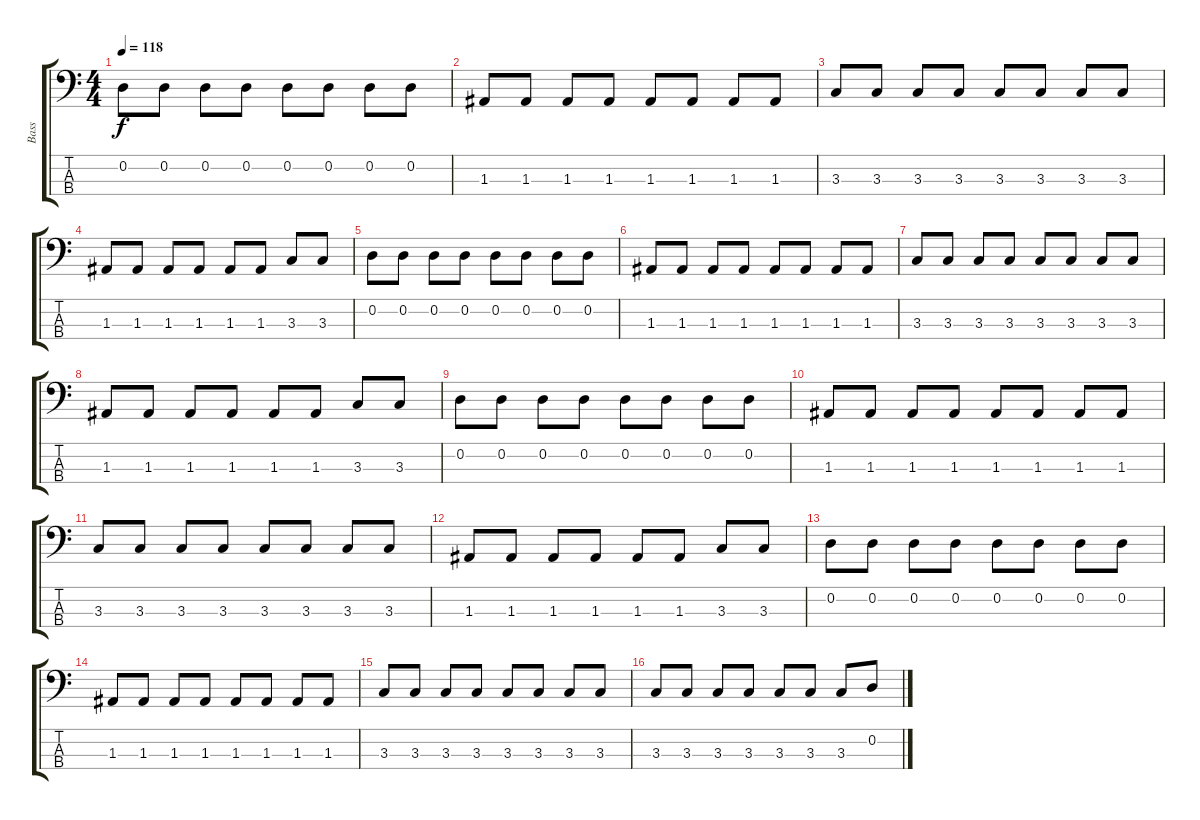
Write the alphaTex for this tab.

\track ("Bass" "Bass") {instrument electricbassfinger}
\staff {score tabs}
\tuning (G2 D2 A1 E1) {hide}
\ts (4 4)
\tempo 118
\clef f4
\ks c
0.2.8{dy f} 0.2.8 0.2.8 0.2.8 0.2.8 0.2.8 0.2.8 0.2.8 |
1.3.8 1.3.8 1.3.8 1.3.8 1.3.8 1.3.8 1.3.8 1.3.8 |
3.3.8 3.3.8 3.3.8 3.3.8 3.3.8 3.3.8 3.3.8 3.3.8 |
1.3.8 1.3.8 1.3.8 1.3.8 1.3.8 1.3.8 3.3.8 3.3.8 |
0.2.8 0.2.8 0.2.8 0.2.8 0.2.8 0.2.8 0.2.8 0.2.8 |
1.3.8 1.3.8 1.3.8 1.3.8 1.3.8 1.3.8 1.3.8 1.3.8 |
3.3.8 3.3.8 3.3.8 3.3.8 3.3.8 3.3.8 3.3.8 3.3.8 |
1.3.8 1.3.8 1.3.8 1.3.8 1.3.8 1.3.8 3.3.8 3.3.8 |
0.2.8 0.2.8 0.2.8 0.2.8 0.2.8 0.2.8 0.2.8 0.2.8 |
1.3.8 1.3.8 1.3.8 1.3.8 1.3.8 1.3.8 1.3.8 1.3.8 |
3.3.8 3.3.8 3.3.8 3.3.8 3.3.8 3.3.8 3.3.8 3.3.8 |
1.3.8 1.3.8 1.3.8 1.3.8 1.3.8 1.3.8 3.3.8 3.3.8 |
0.2.8 0.2.8 0.2.8 0.2.8 0.2.8 0.2.8 0.2.8 0.2.8 |
1.3.8 1.3.8 1.3.8 1.3.8 1.3.8 1.3.8 1.3.8 1.3.8 |
3.3.8 3.3.8 3.3.8 3.3.8 3.3.8 3.3.8 3.3.8 3.3.8 |
3.3.8 3.3.8 3.3.8 3.3.8 3.3.8 3.3.8 3.3.8 0.2.8
